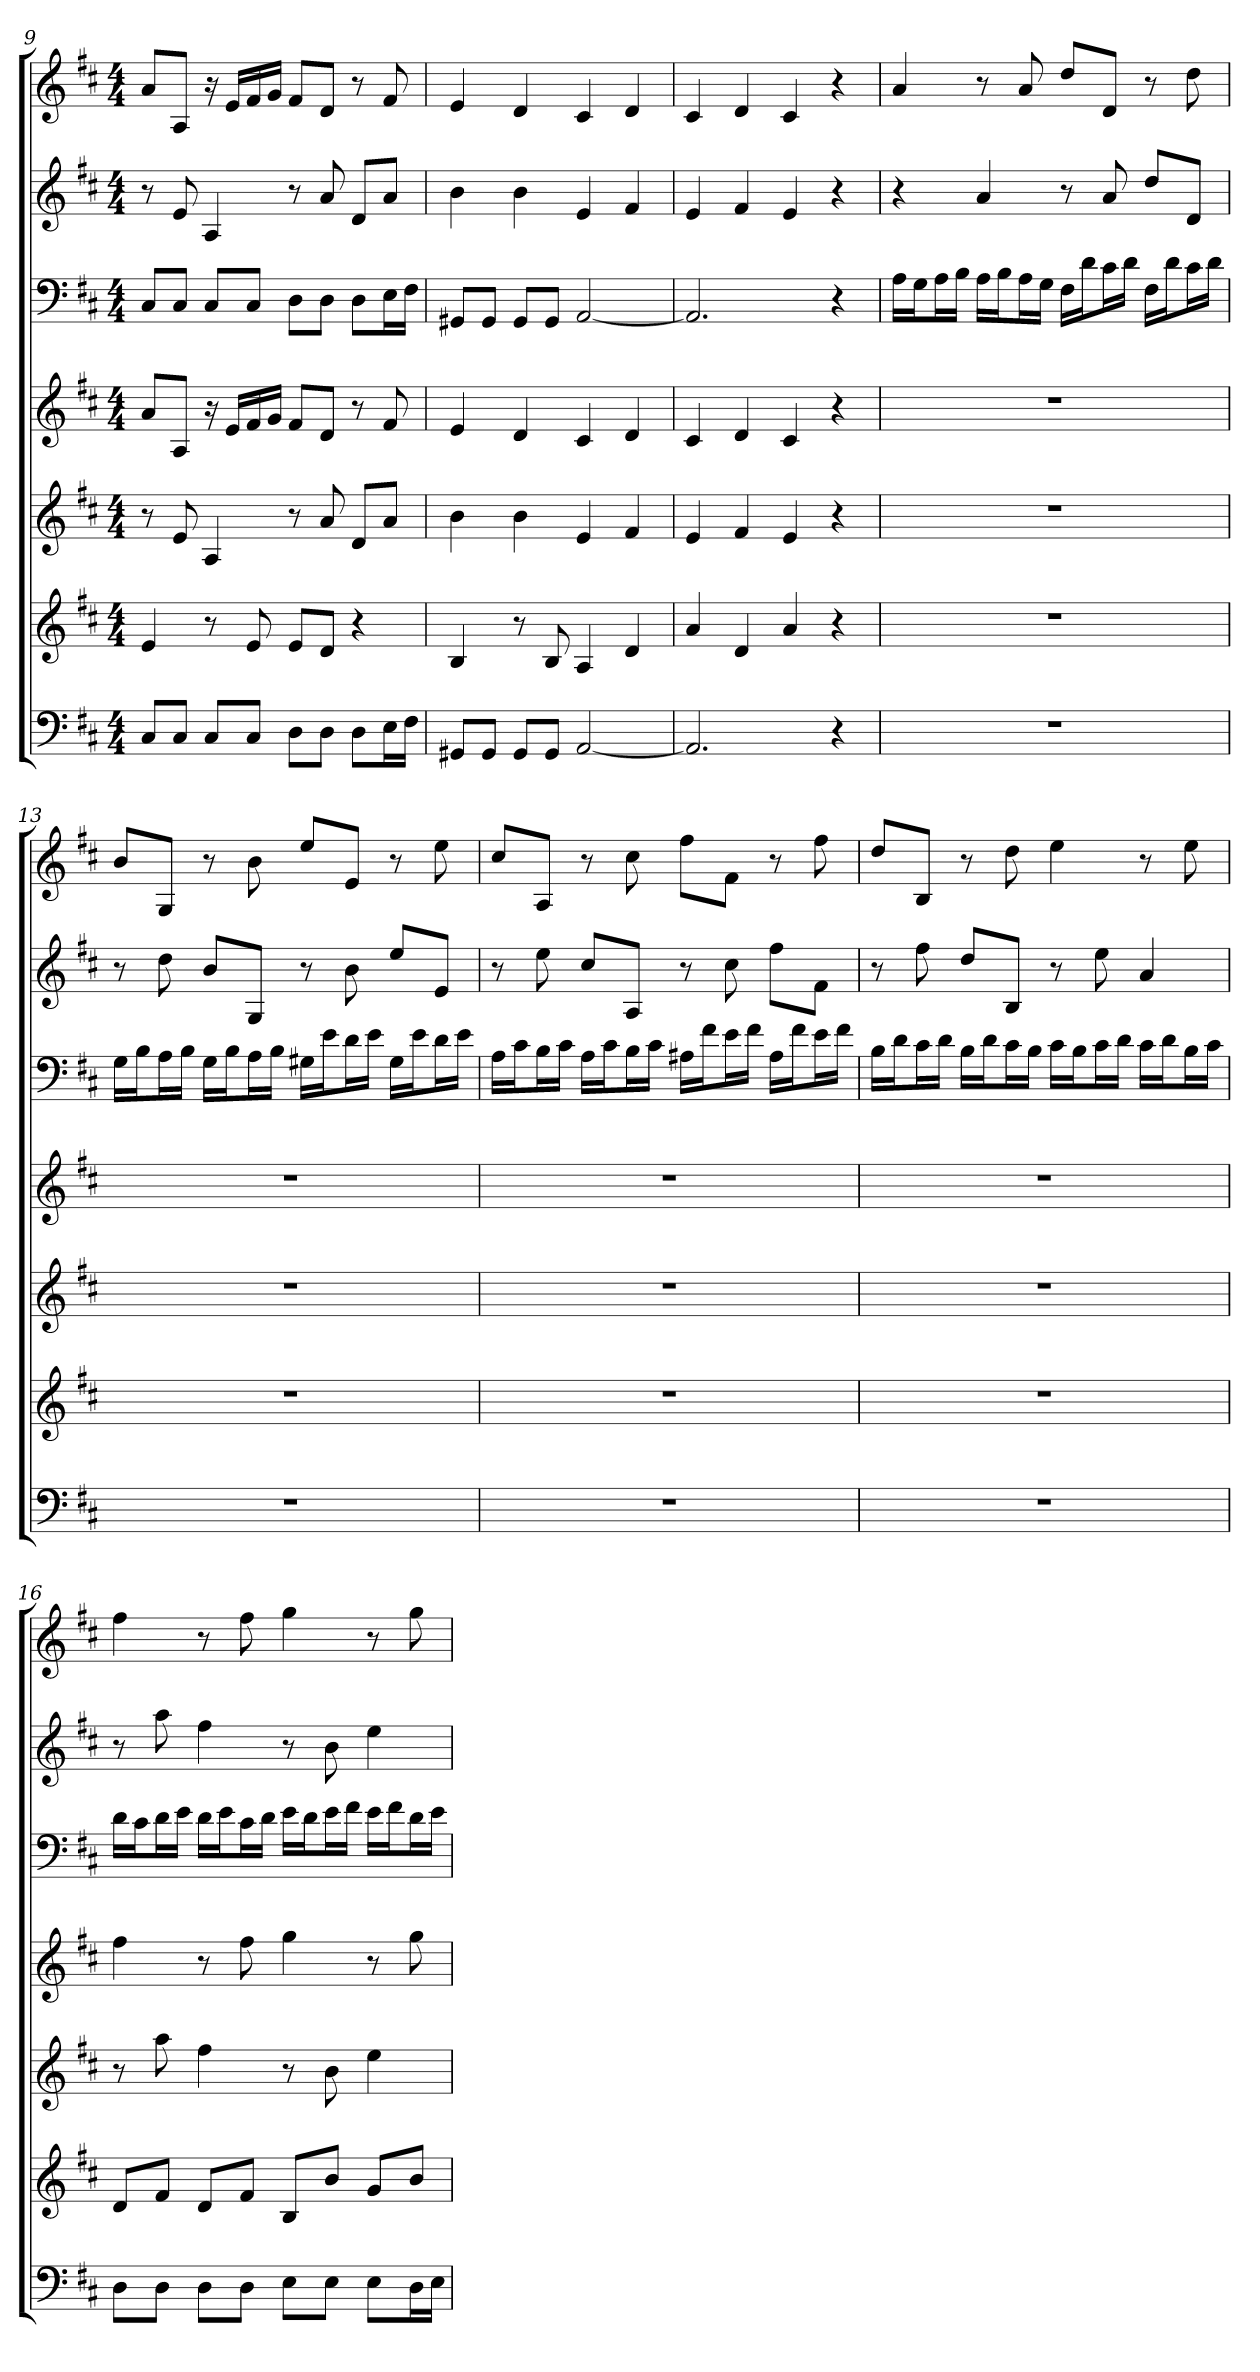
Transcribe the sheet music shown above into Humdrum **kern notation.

**kern	**kern	**kern	**kern	**kern	**kern	**kern
*part7	*part6	*part5	*part4	*part3	*part2	*part1
*staff7	*staff6	*staff5	*staff4	*staff3	*staff2	*staff1
*k[f#c#]	*k[f#c#]	*k[f#c#]	*k[f#c#]	*k[f#c#]	*k[f#c#]	*k[f#c#]
*D:	*D:	*D:	*D:	*D:	*D:	*D:
*M4/4	*M4/4	*M4/4	*M4/4	*M4/4	*M4/4	*M4/4
=9	=9	=9	=9	=9	=9	=9
8C#L	4e	8r	8aL	8C#L	8r	8aL
8C#J	.	8e	8AJ	8C#J	8e	8AJ
8C#L	8r	4A	16r	8C#L	4A	16r
.	.	.	16eLL	.	.	16eLL
8C#J	8e	.	16f#	8C#J	.	16f#
.	.	.	16gJJ	.	.	16gJJ
8DL	8eL	8r	8f#L	8DL	8r	8f#L
8DJ	8dJ	8a	8dJ	8DJ	8a	8dJ
8DL	4r	8dL	8r	8DL	8dL	8r
16EL	.	8aJ	8f#	16EL	8aJ	8f#
16F#JJ	.	.	.	16F#JJ	.	.
=10	=10	=10	=10	=10	=10	=10
8GG#XL	4B	4b	4e	8GG#XL	4b	4e
8GG#J	.	.	.	8GG#J	.	.
8GG#L	8r	4b	4d	8GG#L	4b	4d
8GG#J	8B	.	.	8GG#J	.	.
[2AA	4A	4e	4c#	[2AA	4e	4c#
.	4d	4f#	4d	.	4f#	4d
=11	=11	=11	=11	=11	=11	=11
2.AA]	4a	4e	4c#	2.AA]	4e	4c#
.	4d	4f#	4d	.	4f#	4d
.	4a	4e	4c#	.	4e	4c#
4r	4r	4r	4r	4r	4r	4r
=12	=12	=12	=12	=12	=12	=12
1r	1r	1r	1r	16ALL	4r	4a
.	.	.	.	16GJ	.	.
.	.	.	.	16AL	.	.
.	.	.	.	16BJJ	.	.
.	.	.	.	16ALL	4a	8r
.	.	.	.	16BJ	.	.
.	.	.	.	16AL	.	8a
.	.	.	.	16GJJ	.	.
.	.	.	.	16F#LL	8r	8ddL
.	.	.	.	16dJ	.	.
.	.	.	.	16c#L	8a	8dJ
.	.	.	.	16dJJ	.	.
.	.	.	.	16F#LL	8ddL	8r
.	.	.	.	16dJ	.	.
.	.	.	.	16c#L	8dJ	8dd
.	.	.	.	16dJJ	.	.
=13	=13	=13	=13	=13	=13	=13
1r	1r	1r	1r	16GLL	8r	8bL
.	.	.	.	16BJ	.	.
.	.	.	.	16AL	8dd	8GJ
.	.	.	.	16BJJ	.	.
.	.	.	.	16GLL	8bL	8r
.	.	.	.	16BJ	.	.
.	.	.	.	16AL	8GJ	8b
.	.	.	.	16BJJ	.	.
.	.	.	.	16G#XLL	8r	8eeL
.	.	.	.	16eJ	.	.
.	.	.	.	16dL	8b	8eJ
.	.	.	.	16eJJ	.	.
.	.	.	.	16G#LL	8eeL	8r
.	.	.	.	16eJ	.	.
.	.	.	.	16dL	8eJ	8ee
.	.	.	.	16eJJ	.	.
=14	=14	=14	=14	=14	=14	=14
1r	1r	1r	1r	16ALL	8r	8cc#L
.	.	.	.	16c#J	.	.
.	.	.	.	16BL	8ee	8AJ
.	.	.	.	16c#JJ	.	.
.	.	.	.	16ALL	8cc#L	8r
.	.	.	.	16c#J	.	.
.	.	.	.	16BL	8AJ	8cc#
.	.	.	.	16c#JJ	.	.
.	.	.	.	16A#XLL	8r	8ff#L
.	.	.	.	16f#J	.	.
.	.	.	.	16eL	8cc#	8f#J
.	.	.	.	16f#JJ	.	.
.	.	.	.	16A#LL	8ff#L	8r
.	.	.	.	16f#J	.	.
.	.	.	.	16eL	8f#J	8ff#
.	.	.	.	16f#JJ	.	.
=15	=15	=15	=15	=15	=15	=15
1r	1r	1r	1r	16BLL	8r	8ddL
.	.	.	.	16dJ	.	.
.	.	.	.	16c#L	8ff#	8BJ
.	.	.	.	16dJJ	.	.
.	.	.	.	16BLL	8ddL	8r
.	.	.	.	16dJ	.	.
.	.	.	.	16c#L	8BJ	8dd
.	.	.	.	16BJJ	.	.
.	.	.	.	16c#LL	8r	4ee
.	.	.	.	16BJ	.	.
.	.	.	.	16c#L	8ee	.
.	.	.	.	16dJJ	.	.
.	.	.	.	16c#LL	4a	8r
.	.	.	.	16dJ	.	.
.	.	.	.	16BL	.	8ee
.	.	.	.	16c#JJ	.	.
=16	=16	=16	=16	=16	=16	=16
8DL	8dL	8r	4ff#	16dLL	8r	4ff#
.	.	.	.	16c#J	.	.
8DJ	8f#J	8aa	.	16dL	8aa	.
.	.	.	.	16eJJ	.	.
8DL	8dL	4ff#	8r	16dLL	4ff#	8r
.	.	.	.	16eJ	.	.
8DJ	8f#J	.	8ff#	16c#L	.	8ff#
.	.	.	.	16dJJ	.	.
8EL	8BL	8r	4gg	16eLL	8r	4gg
.	.	.	.	16dJ	.	.
8EJ	8bJ	8b	.	16eL	8b	.
.	.	.	.	16f#JJ	.	.
8EL	8gL	4ee	8r	16eLL	4ee	8r
.	.	.	.	16f#J	.	.
16DL	8bJ	.	8gg	16dL	.	8gg
16EJJ	.	.	.	16eJJ	.	.
=	=	=	=	=	=	=
*-	*-	*-	*-	*-	*-	*-
